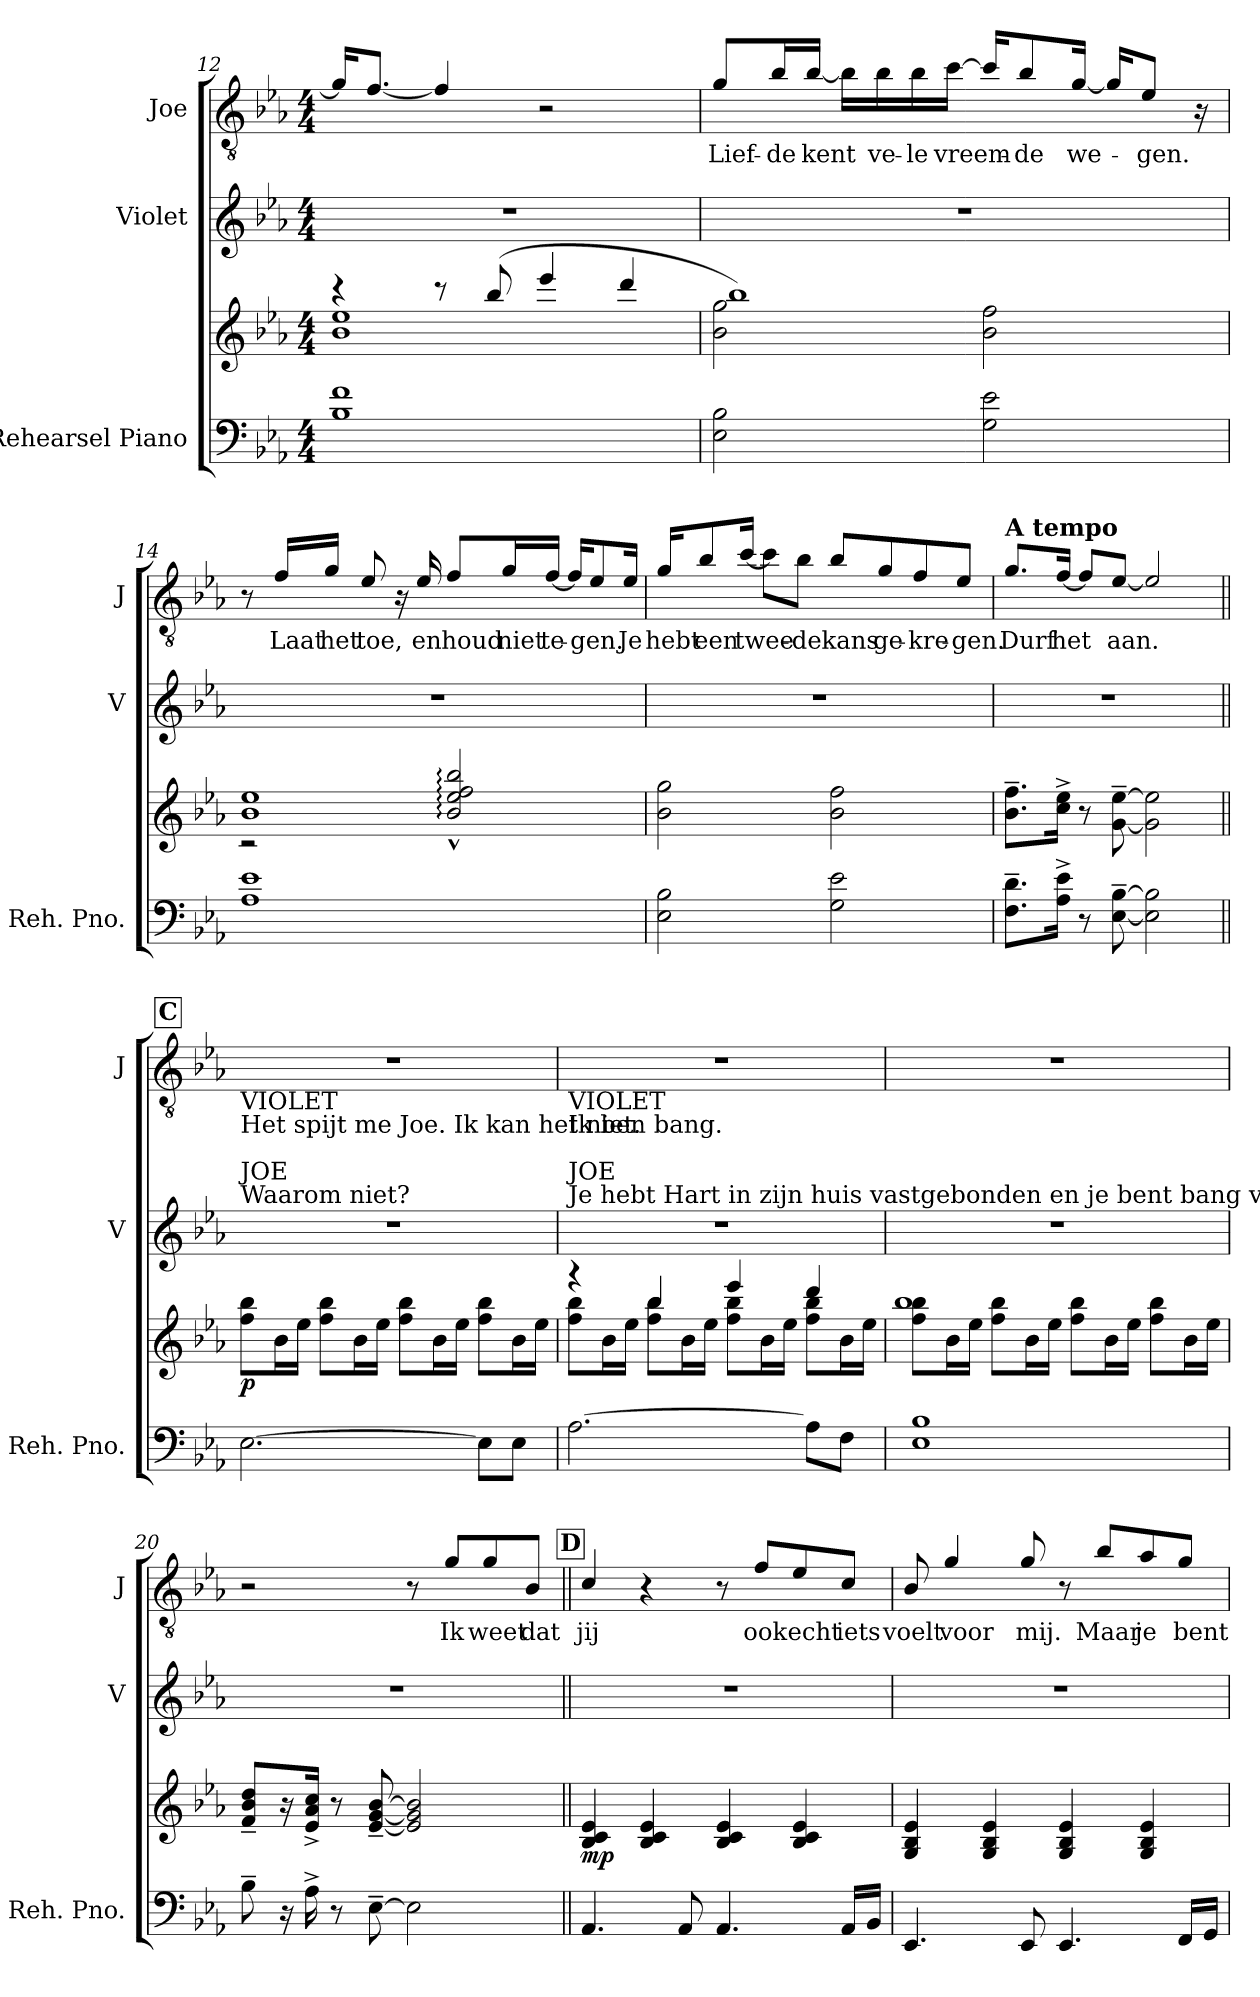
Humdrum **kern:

**kern	**kern	**dynam	**kern	**kern	**text
*part3	*part3	*part3	*part2	*part1	*part1
*staff4	*staff3	*staff3/4	*staff2	*staff1	*staff1
*I"Rehearsel Piano	*	*	*I"Violet	*I"Joe	*
*I'Reh. Pno.	*	*	*I'V	*I'J	*
*clefF4	*clefG2	*	*clefG2	*clefGv2	*
*	*	*	*	*ITrd8c14	*
*k[b-e-a-]	*k[b-e-a-]	*	*k[b-e-a-]	*k[b-e-a-]	*
*E-:	*E-:	*	*E-:	*E-:	*
*M4/4	*M4/4	*	*M4/4	*M4/4	*
=12	=12	=12	=12	=12	=12
*	*^	*	*	*	*
1B- 1f	1b- 1ee-	4rccc	.	1r	16G/KL]	.
.	.	.	.	.	[8.F/J	.
.	.	8rbb	.	.	4F/]	.
.	.	(8bb-/	.	.	.	.
.	.	4eee-/	.	.	2r	.
.	.	4ddd/	.	.	.	.
!!LO:LB:g=z
=13	=13	=13	=13	=13	=13	=13
!	!	!	!	!	!	!LO:LY:b
2E-\ 2B-\	2b-\ 2gg\	1bb-)	.	1r	8G/L	Lief-
!	!	!	!	!	!	!LO:LY:b
.	.	.	.	.	16B-/L	-de
!	!	!	!	!	!	!LO:LY:b
.	.	.	.	.	[16B-/JJ	kent
.	.	.	.	.	16B-\LL]	.
!	!	!	!	!	!	!LO:LY:b
.	.	.	.	.	16B-\	ve-
!	!	!	!	!	!	!LO:LY:b
.	.	.	.	.	16B-\	-le
!	!	!	!	!	!	!LO:LY:b
.	.	.	.	.	[16c\JJ	vreem-
2G\ 2e-\	2b-\ 2ff\	.	.	.	16c/KL]	.
!	!	!	!	!	!	!LO:LY:b
.	.	.	.	.	8B-/	-de
!	!	!	!	!	!	!LO:LY:b
.	.	.	.	.	[16G/Jk	we-
.	.	.	.	.	16G/KL]	.
!	!	!	!	!	!	!LO:LY:b
.	.	.	.	.	8E-/J	-gen.
.	.	.	.	.	16r	.
=14	=14	=14	=14	=14	=14	=14
1A- 1e-	1b- 1ee-	2rc	.	1r	8r	.
!	!	!	!	!	!	!LO:LY:b
.	.	.	.	.	16F/LL	Laat
!	!	!	!	!	!	!LO:LY:b
.	.	.	.	.	16G/JJ	het
!	!	!	!	!	!	!LO:LY:b
.	.	.	.	.	8E-/	toe,
.	.	.	.	.	16r	.
!	!	!	!	!	!	!LO:LY:b
.	.	.	.	.	16E-/	en
!	!	!	!	!	!	!LO:LY:b
.	.	2b-/:^^> 2ee-/:^^> 2ff/:^^> 2bb-/:^^>	.	.	8F/L	houd
!	!	!	!	!	!	!LO:LY:b
.	.	.	.	.	16G/L	niet
!	!	!	!	!	!	!LO:LY:b
.	.	.	.	.	[16F/JJ	te-
.	.	.	.	.	16F/KL]	.
!	!	!	!	!	!	!LO:LY:b
.	.	.	.	.	8E-/	-gen.
!	!	!	!	!	!	!LO:LY:b
.	.	.	.	.	16E-/Jk	Je
*	*v	*v	*	*	*	*
!!LO:PB:g=z
=15	=15	=15	=15	=15	=15
!	!	!	!	!	!LO:LY:b
2E-\ 2B-\	2b-\ 2gg\	.	1r	16G/KL	hebt
!	!	!	!	!	!LO:LY:b
.	.	.	.	8B-/	een
!	!	!	!	!	!LO:LY:b
.	.	.	.	[16c/Jk	twee-
.	.	.	.	8c\L]	.
!	!	!	!	!	!LO:LY:b
.	.	.	.	8B-\J	-de
!	!	!	!	!	!LO:LY:b
2G\ 2e-\	2b-\ 2ff\	.	.	8B-/L	kans
!	!	!	!	!	!LO:LY:b
.	.	.	.	8G/	ge-
!	!	!	!	!	!LO:LY:b
.	.	.	.	8F/	-kre-
!	!	!	!	!	!LO:LY:b
.	.	.	.	8E-/J	-gen.
=16	=16	=16	=16	=16	=16
*	*	*	*	*MM80	*
!	!	!	!	!LO:TX:a:B:t=A tempo	!
!	!	!	!	!	!LO:LY:b
8.F\~> 8.d\~>L	8.b-\~> 8.ff\~>L	.	1r	8.G/L	Durf
!	!	!	!	!	!LO:LY:b
16A-\^> 16e-\^>Jk	16cc\^> 16ee-\^>Jk	.	.	[16F/Jk	het
8r	8r	.	.	8F/L]	.
!	!	!	!	!	!LO:LY:b
[8E-\~> [8B-\~>	[8g\~> [8ee-\~>	.	.	[8E-/J	aan.
2E-\] 2B-\]	2g\] 2ee-\]	.	.	2E-/]	.
!!LO:LB:g=z
!!LO:REH:place=s1:a:B:fs=12:t=C
=17||	=17||	=17||	=17||	=17||	=17||
!	!	!	!LO:TX:a:t=VIOLET\nHet spijt me Joe. Ik kan het niet.\n\nJOE\nWaarom niet?	!	!
!	!	!LO:DY:b	!	!	!
[2.E-\	8ff\ 8bb-\L	p	1r	1r	.
.	16b-\L	.	.	.	.
.	16ee-\JJ	.	.	.	.
.	8ff\ 8bb-\L	.	.	.	.
.	16b-\L	.	.	.	.
.	16ee-\JJ	.	.	.	.
.	8ff\ 8bb-\L	.	.	.	.
.	16b-\L	.	.	.	.
.	16ee-\JJ	.	.	.	.
8E-\L]	8ff\ 8bb-\L	.	.	.	.
8E-\J	16b-\L	.	.	.	.
.	16ee-\JJ	.	.	.	.
=18	=18	=18	=18	=18	=18
*	*^	*	*	*	*
!	!	!	!	!LO:TX:a:t=VIOLET\nIk ben bang.\n\nJOE\nJe hebt Hart in zijn huis vastgebonden en je bent bang voor een date met mij?	!	!
[2.A-\	8ff\ 8bb-\L	4rggg	.	1r	1r	.
.	16b-\L	.	.	.	.	.
.	16ee-\JJ	.	.	.	.	.
.	8ff\ 8bb-\L	4bb-/	.	.	.	.
.	16b-\L	.	.	.	.	.
.	16ee-\JJ	.	.	.	.	.
.	8ff\ 8bb-\L	4eee-/	.	.	.	.
.	16b-\L	.	.	.	.	.
.	16ee-\JJ	.	.	.	.	.
8A-\L]	8ff\ 8bb-\L	4ddd/	.	.	.	.
8F\J	16b-\L	.	.	.	.	.
.	16ee-\JJ	.	.	.	.	.
!!LO:PB:g=z
=19	=19	=19	=19	=19	=19	=19
1E- 1B-	8ff\ 8bb-\L	1bb-	.	1r	1r	.
.	16b-\L	.	.	.	.	.
.	16ee-\JJ	.	.	.	.	.
.	8ff\ 8bb-\L	.	.	.	.	.
.	16b-\L	.	.	.	.	.
.	16ee-\JJ	.	.	.	.	.
.	8ff\ 8bb-\L	.	.	.	.	.
.	16b-\L	.	.	.	.	.
.	16ee-\JJ	.	.	.	.	.
.	8ff\ 8bb-\L	.	.	.	.	.
.	16b-\L	.	.	.	.	.
.	16ee-\JJ	.	.	.	.	.
*	*v	*v	*	*	*	*
=20	=20	=20	=20	=20	=20
8B-~>\	8f/~< 8b-/~< 8dd/~<L	.	1r	2r	.
16r	16r	.	.	.	.
16A-^>\	16e-/^< 16a-/^< 16cc/^<Jk	.	.	.	.
8r	8r	.	.	.	.
[8E-~>\	[8e-/~< [8g/~< [8b-/~<	.	.	.	.
2E-\]	2e-/] 2g/] 2b-/]	.	.	8r	.
!	!	!	!	!	!LO:LY:b
.	.	.	.	8G/L	Ik
!	!	!	!	!	!LO:LY:b
.	.	.	.	8G/	weet
!	!	!	!	!	!LO:LY:b
.	.	.	.	8BB-/J	dat
!!LO:LB:g=z
!!LO:REH:place=s1:a:B:fs=12:t=D
=21||	=21||	=21||	=21||	=21||	=21||
!	!	!LO:DY:b	!	!	!LO:LY:b
4.AA-/	4B-/ 4c/ 4e-/	mp	1r	4C/	jij
.	4B-/ 4c/ 4e-/	.	.	4r	.
8AA-/	.	.	.	.	.
4.AA-/	4B-/ 4c/ 4e-/	.	.	8r	.
!	!	!	!	!	!LO:LY:b
.	.	.	.	8F/L	ook
!	!	!	!	!	!LO:LY:b
.	4B-/ 4c/ 4e-/	.	.	8E-/	echt
!	!	!	!	!	!LO:LY:b
16AA-/LL	.	.	.	8C/J	iets
16BB-/JJ	.	.	.	.	.
=22	=22	=22	=22	=22	=22
!	!	!	!	!	!LO:LY:b
4.EE-/	4G/ 4B-/ 4e-/	.	1r	8BB-/	voelt
!	!	!	!	!	!LO:LY:b
.	.	.	.	4G/	voor
.	4G/ 4B-/ 4e-/	.	.	.	.
!	!	!	!	!	!LO:LY:b
8EE-/	.	.	.	8G/	mij.
4.EE-/	4G/ 4B-/ 4e-/	.	.	8r	.
!	!	!	!	!	!LO:LY:b
.	.	.	.	8B-/L	Maar
!	!	!	!	!	!LO:LY:b
.	4G/ 4B-/ 4e-/	.	.	8A-/	je
!	!	!	!	!	!LO:LY:b
16FF/LL	.	.	.	8G/J	bent
16GG/JJ	.	.	.	.	.
=	=	=	=	=	=
*-	*-	*-	*-	*-	*-
